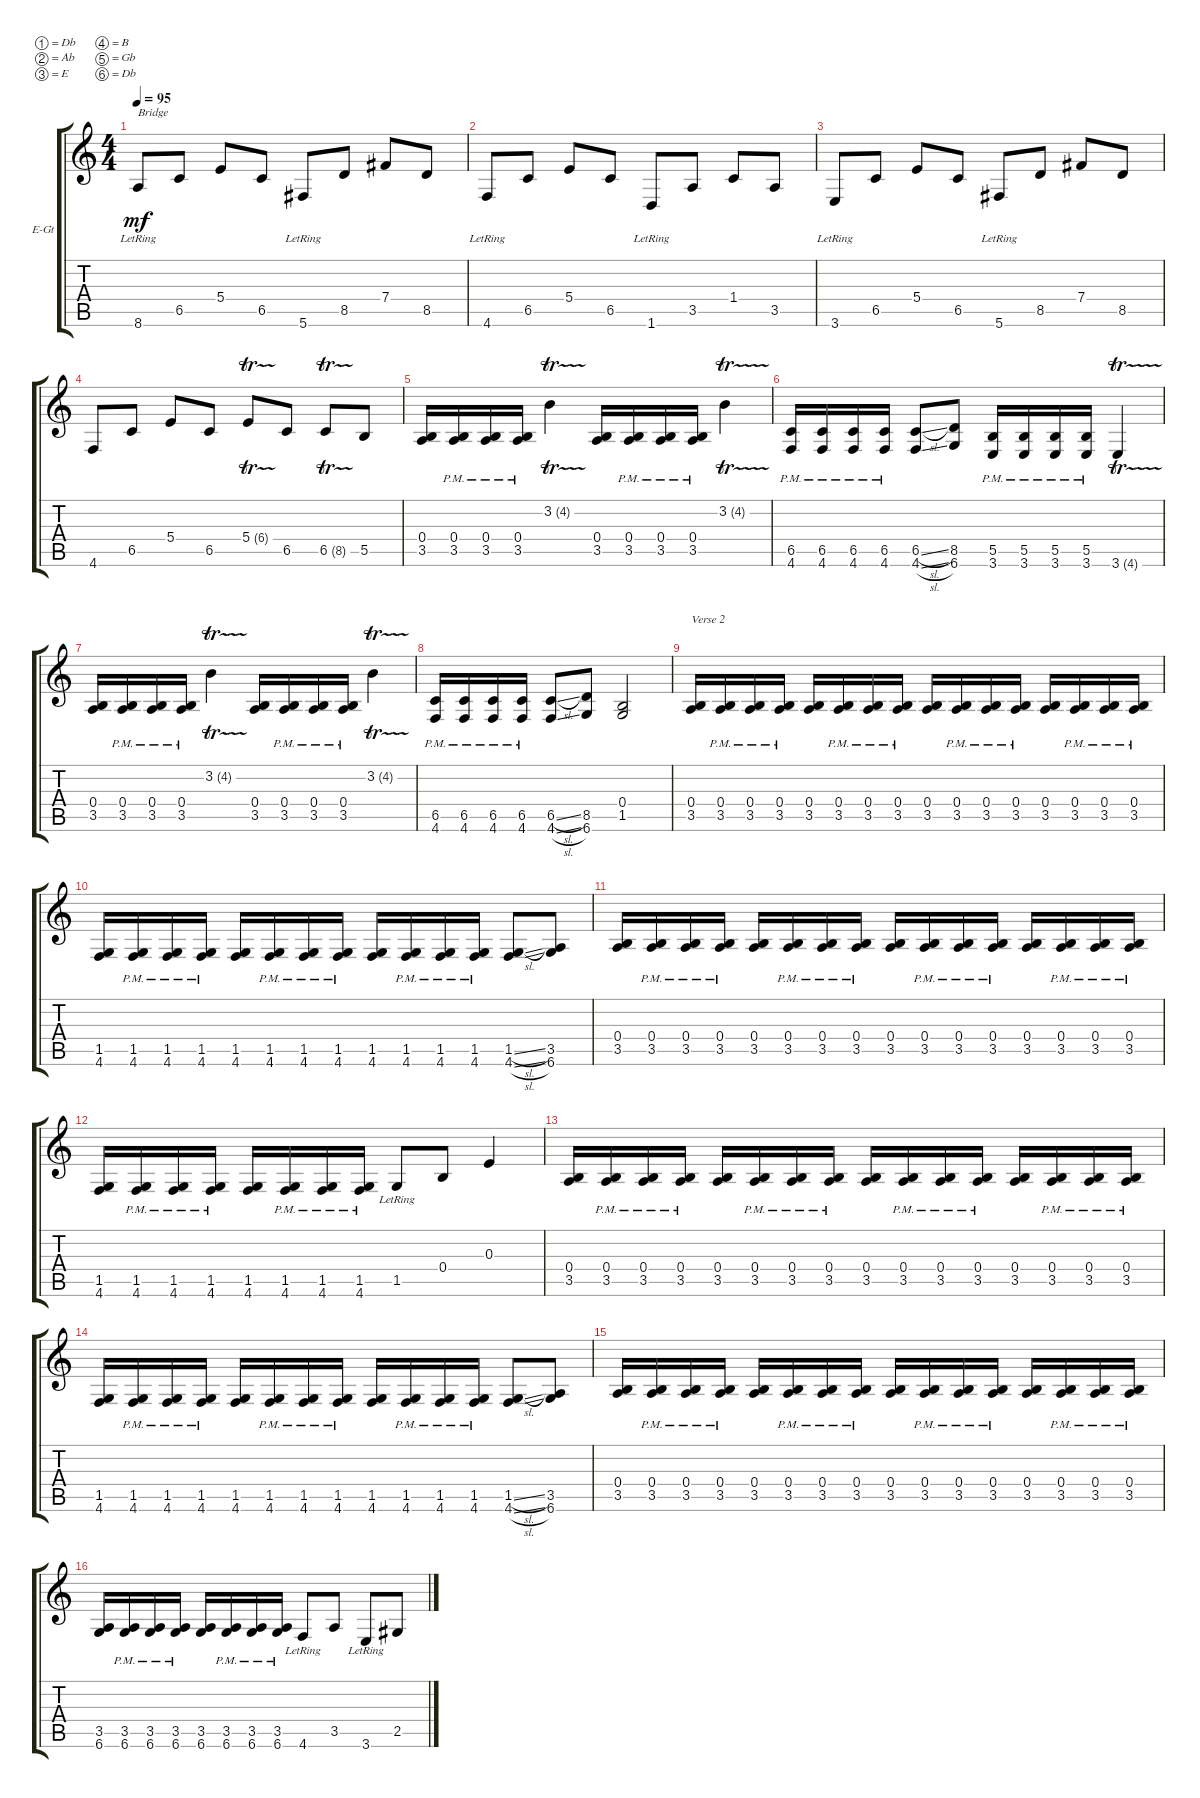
\bracketExtendMode groupsimilarinstruments
\firstSystemTrackNameOrientation horizontal
\otherSystemsTrackNameOrientation horizontal
\track ("Rhythm Guitar" "E-Gt") {instrument distortionguitar}
\staff {score tabs}
\tuning (Db4 Ab3 E3 B2 Gb2 Db2)
\ts (4 4)
\tempo 95
\clef g2
\ks c
8.6{lr}.8{txt "Bridge" dy mf} 6.5.8 5.4.8 6.5.8 5.6{lr}.8 8.5.8 7.4.8 8.5.8 |
4.6{lr}.8 6.5.8 5.4.8 6.5.8 1.6{lr}.8 3.5.8 1.4.8 3.5.8 |
3.6{lr}.8 6.5.8 5.4.8 6.5.8 5.6{lr}.8 8.5.8 7.4.8 8.5.8 |
4.6.8 6.5.8 5.4.8 6.5.8 5.4{tr (6 16)}.8 6.5.8 6.5{tr (8 16)}.8 5.5.8 |
(3.5 0.4).16 (3.5{pm} 0.4{pm}).16 (3.5{pm} 0.4{pm}).16 (3.5{pm} 0.4{pm}).16 3.2{tr (4 16)}.4 (3.5 0.4).16 (3.5{pm} 0.4{pm}).16 (3.5{pm} 0.4{pm}).16 (3.5{pm} 0.4{pm}).16 3.2{tr (4 16)}.4 |
(4.6{pm} 6.5{pm}).16 (4.6{pm} 6.5{pm}).16 (4.6{pm} 6.5{pm}).16 (4.6{pm} 6.5{pm}).16 (4.6{sl} 6.5{sl}).8 (6.6 8.5).8 (3.6{pm} 5.5{pm}).16 (3.6{pm} 5.5{pm}).16 (3.6{pm} 5.5{pm}).16 (3.6{pm} 5.5{pm}).16 3.6{tr (4 16)}.4 |
(3.5 0.4).16 (3.5{pm} 0.4{pm}).16 (3.5{pm} 0.4{pm}).16 (3.5{pm} 0.4{pm}).16 3.2{tr (4 16)}.4 (3.5 0.4).16 (3.5{pm} 0.4{pm}).16 (3.5{pm} 0.4{pm}).16 (3.5{pm} 0.4{pm}).16 3.2{tr (4 16)}.4 |
(4.6{pm} 6.5{pm}).16 (4.6{pm} 6.5{pm}).16 (4.6{pm} 6.5{pm}).16 (4.6{pm} 6.5{pm}).16 (4.6{sl} 6.5{sl}).8 (6.6 8.5).8 (1.5 0.4).2 |
(3.5 0.4).16{txt "Verse 2"} (3.5{pm} 0.4{pm}).16 (3.5{pm} 0.4{pm}).16 (3.5{pm} 0.4{pm}).16 (3.5 0.4).16 (3.5{pm} 0.4{pm}).16 (3.5{pm} 0.4{pm}).16 (3.5{pm} 0.4{pm}).16 (3.5 0.4).16 (3.5{pm} 0.4{pm}).16 (3.5{pm} 0.4{pm}).16 (3.5{pm} 0.4{pm}).16 (3.5 0.4).16 (3.5{pm} 0.4{pm}).16 (3.5{pm} 0.4{pm}).16 (3.5{pm} 0.4{pm}).16 |
(4.6 1.5).16 (4.6{pm} 1.5{pm}).16 (4.6{pm} 1.5{pm}).16 (4.6{pm} 1.5{pm}).16 (4.6 1.5).16 (4.6{pm} 1.5{pm}).16 (4.6{pm} 1.5{pm}).16 (4.6{pm} 1.5{pm}).16 (4.6 1.5).16 (4.6{pm} 1.5{pm}).16 (4.6{pm} 1.5{pm}).16 (4.6{pm} 1.5{pm}).16 (4.6{sl} 1.5{sl}).8 (6.6 3.5).8 |
(3.5 0.4).16 (3.5{pm} 0.4{pm}).16 (3.5{pm} 0.4{pm}).16 (3.5{pm} 0.4{pm}).16 (3.5 0.4).16 (3.5{pm} 0.4{pm}).16 (3.5{pm} 0.4{pm}).16 (3.5{pm} 0.4{pm}).16 (3.5 0.4).16 (3.5{pm} 0.4{pm}).16 (3.5{pm} 0.4{pm}).16 (3.5{pm} 0.4{pm}).16 (3.5 0.4).16 (3.5{pm} 0.4{pm}).16 (3.5{pm} 0.4{pm}).16 (3.5{pm} 0.4{pm}).16 |
(4.6 1.5).16 (4.6{pm} 1.5{pm}).16 (4.6{pm} 1.5{pm}).16 (4.6{pm} 1.5{pm}).16 (4.6 1.5).16 (4.6{pm} 1.5{pm}).16 (4.6{pm} 1.5{pm}).16 (4.6{pm} 1.5{pm}).16 1.5{lr}.8 0.4.8 0.3.4 |
(3.5 0.4).16 (3.5{pm} 0.4{pm}).16 (3.5{pm} 0.4{pm}).16 (3.5{pm} 0.4{pm}).16 (3.5 0.4).16 (3.5{pm} 0.4{pm}).16 (3.5{pm} 0.4{pm}).16 (3.5{pm} 0.4{pm}).16 (3.5 0.4).16 (3.5{pm} 0.4{pm}).16 (3.5{pm} 0.4{pm}).16 (3.5{pm} 0.4{pm}).16 (3.5 0.4).16 (3.5{pm} 0.4{pm}).16 (3.5{pm} 0.4{pm}).16 (3.5{pm} 0.4{pm}).16 |
(4.6 1.5).16 (4.6{pm} 1.5{pm}).16 (4.6{pm} 1.5{pm}).16 (4.6{pm} 1.5{pm}).16 (4.6 1.5).16 (4.6{pm} 1.5{pm}).16 (4.6{pm} 1.5{pm}).16 (4.6{pm} 1.5{pm}).16 (4.6 1.5).16 (4.6{pm} 1.5{pm}).16 (4.6{pm} 1.5{pm}).16 (4.6{pm} 1.5{pm}).16 (4.6{sl} 1.5{sl}).8 (6.6 3.5).8 |
(3.5 0.4).16 (3.5{pm} 0.4{pm}).16 (3.5{pm} 0.4{pm}).16 (3.5{pm} 0.4{pm}).16 (3.5 0.4).16 (3.5{pm} 0.4{pm}).16 (3.5{pm} 0.4{pm}).16 (3.5{pm} 0.4{pm}).16 (3.5 0.4).16 (3.5{pm} 0.4{pm}).16 (3.5{pm} 0.4{pm}).16 (3.5{pm} 0.4{pm}).16 (3.5 0.4).16 (3.5{pm} 0.4{pm}).16 (3.5{pm} 0.4{pm}).16 (3.5{pm} 0.4{pm}).16 |
(3.5 6.6).16 (3.5{pm} 6.6{pm}).16 (3.5{pm} 6.6{pm}).16 (3.5{pm} 6.6{pm}).16 (3.5 6.6).16 (3.5{pm} 6.6{pm}).16 (3.5{pm} 6.6{pm}).16 (3.5{pm} 6.6{pm}).16 4.6{lr}.8 3.5.8 3.6{lr}.8 2.5.8
